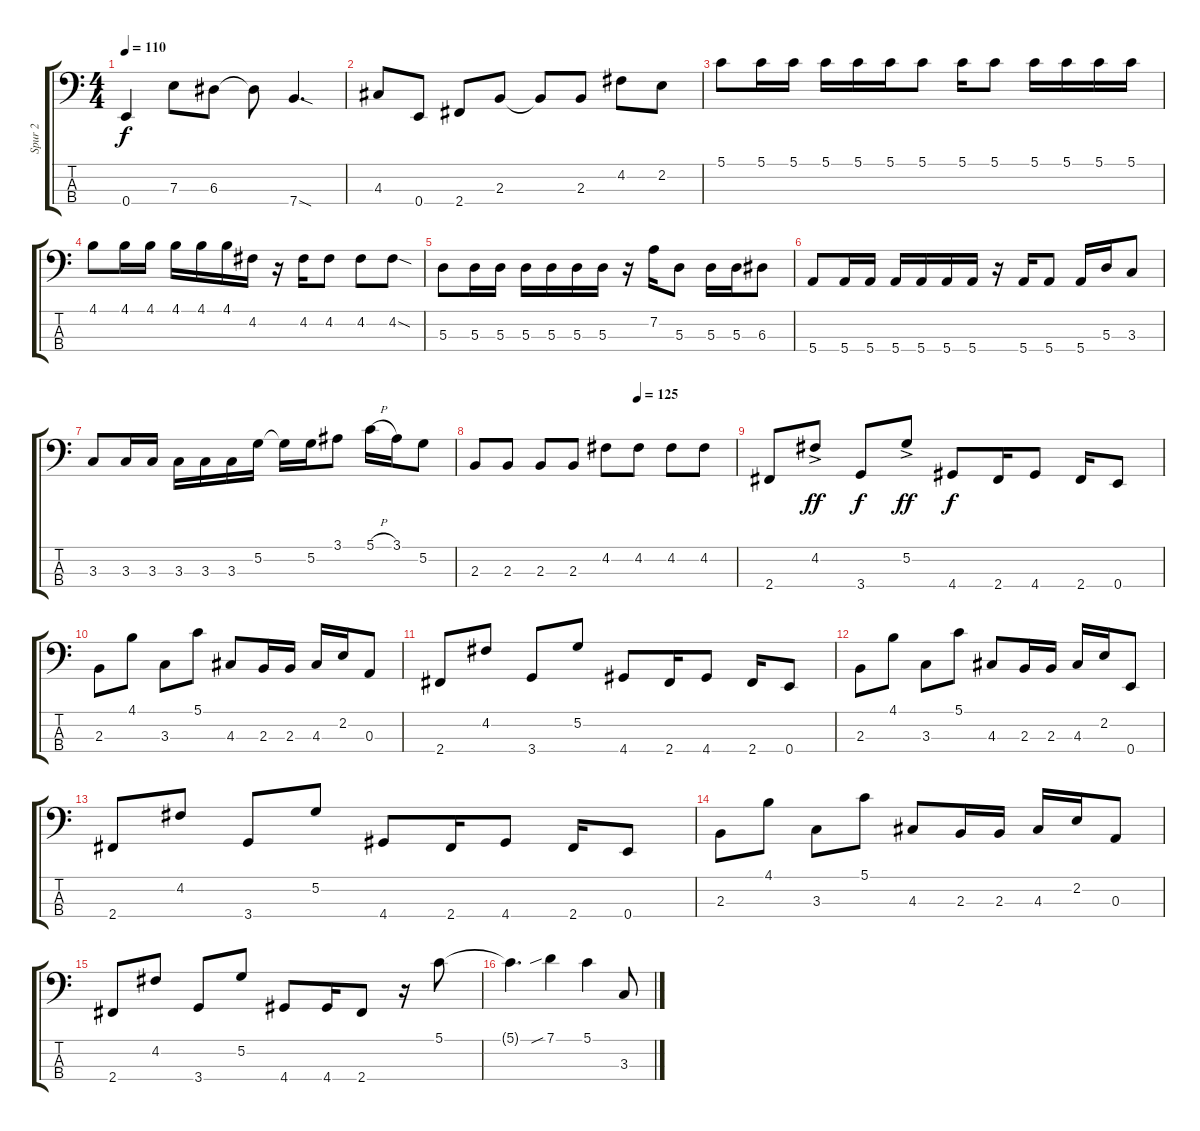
\track ("Spur 2" "Spur 2") {instrument electricbasspick}
\staff {score tabs}
\tuning (G2 D2 A1 E1) {hide}
\ts (4 4)
\tempo 110
\clef f4
\ks c
0.4.4{dy f} 7.3.8 6.3.8 6.3{t}.8 7.4{sod}.4{d} |
4.3.8 0.4.8 2.4.8 2.3.8 2.3{t}.8 2.3.8 4.2.8 2.2.8 |
5.1.8 5.1.16 5.1.16 5.1.16 5.1.16 5.1.16 5.1.8 5.1.16 5.1.8 5.1.16 5.1.16 5.1.16 5.1.16 |
4.1.8 4.1.16 4.1.16 4.1.16 4.1.16 4.1.16 4.2.16 r.16 4.2.16 4.2.8 4.2.8 4.2{sod}.8 |
5.3.8 5.3.16 5.3.16 5.3.16 5.3.16 5.3.16 5.3.16 r.16 7.2.16 5.3.8 5.3.16 5.3.16 6.3.8 |
5.4.8 5.4.16 5.4.16 5.4.16 5.4.16 5.4.16 5.4.16 r.16 5.4.16 5.4.8 5.4.16 5.3.16 3.3.8 |
3.3.8 3.3.16 3.3.16 3.3.16 3.3.16 3.3.16 5.2.16 5.2{t}.16 5.2.16 3.1.8 5.1{h}.16 3.1.16 5.2.8 |
\tempo (125 0.625)
2.3.8 2.3.8 2.3.8 2.3.8 4.2.8 4.2.8 4.2.8 4.2.8 |
2.4.8 4.2{ac}.8{dy ff} 3.4.8{dy f} 5.2{ac}.8{dy ff} 4.4.8{dy f} 2.4.16 4.4.8 2.4.16 0.4.8 |
2.3.8 4.1.8 3.3.8 5.1.8 4.3.8 2.3.16 2.3.16 4.3.16 2.2.16 0.3.8 |
2.4.8 4.2.8 3.4.8 5.2.8 4.4.8 2.4.16 4.4.8 2.4.16 0.4.8 |
2.3.8 4.1.8 3.3.8 5.1.8 4.3.8 2.3.16 2.3.16 4.3.16 2.2.16 0.4.8 |
2.4.8 4.2.8 3.4.8 5.2.8 4.4.8 2.4.16 4.4.8 2.4.16 0.4.8 |
2.3.8 4.1.8 3.3.8 5.1.8 4.3.8 2.3.16 2.3.16 4.3.16 2.2.16 0.3.8 |
2.4.8 4.2.8 3.4.8 5.2.8 4.4.8 4.4.16 2.4.8 r.16 5.1.8 |
5.1{t}.4{d} 7.1{sib}.4 5.1.4 3.3.8
